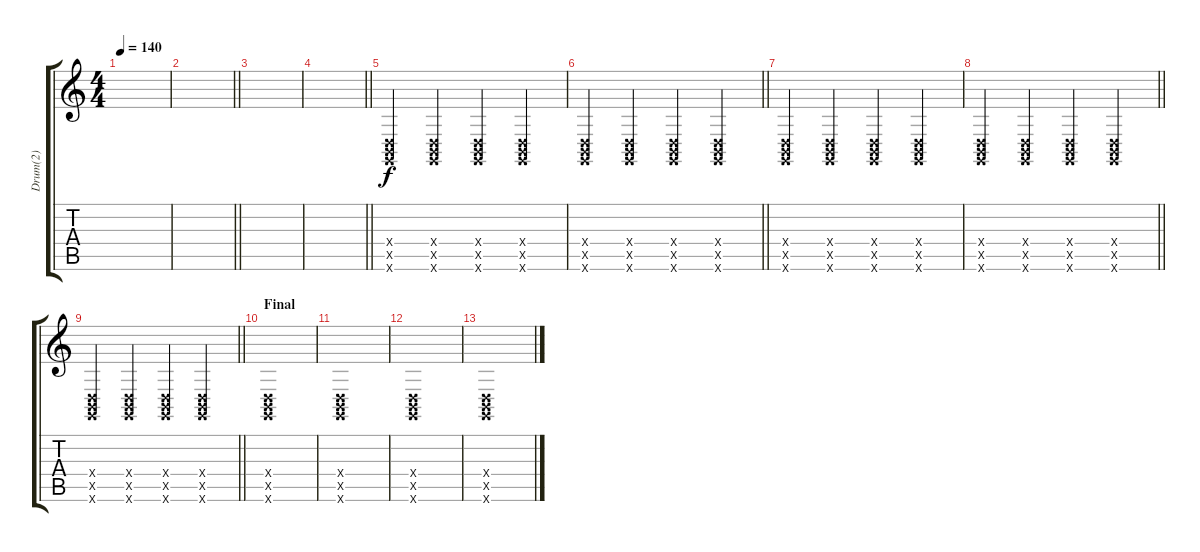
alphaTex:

\track ("Drum(2)" "Drum(2)") {instrument synthdrum}
\staff {score tabs}
\tuning (E4 B3 G3 D3 A2 E2) {hide}
\ts (4 4)
\tempo 140
\clef g2
\ks c
|
\barLineRight lightlight
|
|
\barLineRight lightlight
|
(0.4{x} 2.5{x} 3.6{x}).4 (0.4{x} 2.5{x} 3.6{x}).4 (0.4{x} 2.5{x} 3.6{x}).4 (0.4{x} 2.5{x} 3.6{x}).4 |
\barLineRight lightlight
(0.4{x} 2.5{x} 3.6{x}).4 (0.4{x} 2.5{x} 3.6{x}).4 (0.4{x} 2.5{x} 3.6{x}).4 (0.4{x} 2.5{x} 3.6{x}).4 |
(0.4{x} 2.5{x} 3.6{x}).4 (0.4{x} 2.5{x} 3.6{x}).4 (0.4{x} 2.5{x} 3.6{x}).4 (0.4{x} 2.5{x} 3.6{x}).4 |
\barLineRight lightlight
(0.4{x} 2.5{x} 3.6{x}).4 (0.4{x} 2.5{x} 3.6{x}).4 (0.4{x} 2.5{x} 3.6{x}).4 (0.4{x} 2.5{x} 3.6{x}).4 |
\barLineRight lightlight
(0.4{x} 2.5{x} 3.6{x}).4 (0.4{x} 2.5{x} 3.6{x}).4 (0.4{x} 2.5{x} 3.6{x}).4 (0.4{x} 2.5{x} 3.6{x}).4 |
\section ("" "Final")
(0.4{x} 2.5{x} 3.6{x}).1 |
(0.4{x} 2.5{x} 3.6{x}).1 |
(0.4{x} 2.5{x} 3.6{x}).1 |
(0.4{x} 2.5{x} 3.6{x}).1
